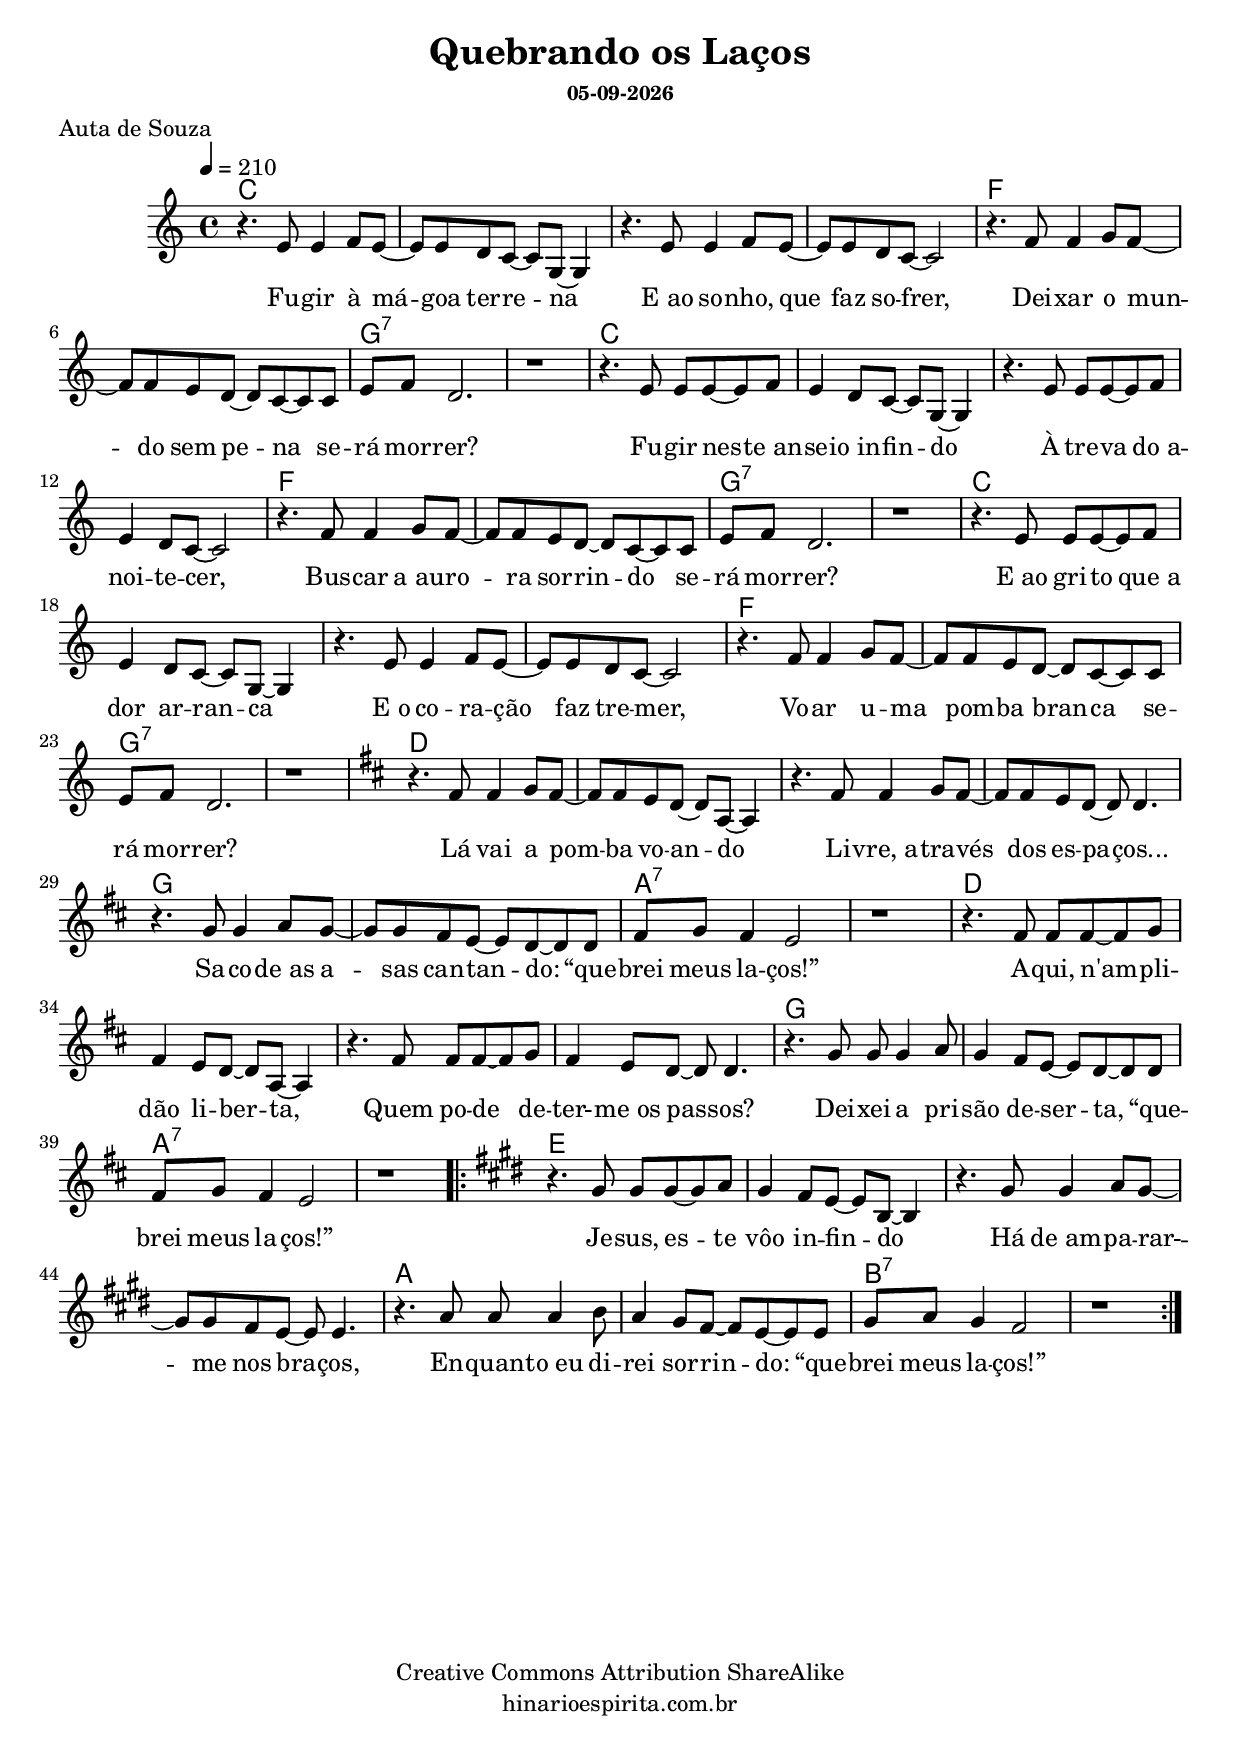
\version "2.16.0"
\pointAndClickOff

\header {
  title = "Quebrando os Laços"
  poet = "Auta de Souza"
  subsubtitle = #(strftime "%d-%m-%Y" (localtime (current-time)))
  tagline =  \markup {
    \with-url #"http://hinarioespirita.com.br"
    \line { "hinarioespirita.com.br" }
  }
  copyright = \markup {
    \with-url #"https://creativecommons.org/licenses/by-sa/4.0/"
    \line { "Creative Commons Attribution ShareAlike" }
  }
}

melodia = \relative c' {
  \key c \major
  \time 4/4
  \tempo 4 = 210
  \clef treble
  
  r4. e8 e4 f8 e~ | e e d c~ c g~ g4 | r4. e'8 e4 f8 e8~ | e e d c~ c2 |
  r4. f8 f4 g8 f~ f f e d~ d c~ c c | e f d2. | r1
  
  r4. e8 e e~ e f8 | e4 d8 c~ c g~ g4 | r4. e'8 e e~ e f8 | e4 d8 c~ c2 |
  r4. f8 f4 g8 f~ f f e d~ d c~ c c | e f d2. | r1
  
  r4. e8 e e~ e f8 | e4 d8 c~ c g~ g4 | r4. e'8 e4 f8 e~ | e e d c~ c2 |
  r4. f8 f4 g8 f~ f f e d~ d c~ c c | e f d2. | r1
  
  \key d \major
  r4. fis8 fis4 g8 fis~ | fis fis e8 d~ d a~ a4 | r4. fis'8 fis4 g8 fis~ | fis fis e8 d~ d d4. |
  r4. g8 g4 a8 g~ g g fis e~ e d~ d d | fis g fis4 e2 | r1
  
  r4. fis8 fis fis~ fis g8 | fis4 e8 d~ d a~ a4 | r4. fis'8 fis fis~ fis g8 | fis4 e8 d~ d d4. |
  r4. g8 g g4 a8 g4 fis8 e~ e d~ d d | fis g fis4 e2 | r1
  
  \key e \major
  \repeat volta 2 {
    r4. gis8 gis gis~ gis a8 | gis4 fis8 e~ e b~ b4 | r4. gis'8 gis4 a8 gis~ | gis gis fis e~ e e4. |
    r4. a8 a a4 b8 a4 gis8 fis~ fis e~ e e | gis a gis4 fis2 | r1
  }
}

letra = \lyricmode {
  Fu -- gir à má -- goa ter -- re -- na  
  E_ao so -- nho, que faz so -- frer,  
  Dei -- xar o mun -- do sem pe -- na se -- rá mor -- rer?  
  
  Fu -- gir nes -- te_an -- se -- io_in -- fin -- do  
  À tre -- va do_a -- noi -- te -- cer,  
  Bus -- car a_au -- ro -- ra sor -- rin -- do se -- rá mor -- rer?  
  
  E_ao gri -- to que_a dor ar -- ran -- ca  
  E_o co -- ra -- ção faz tre -- mer,  
  Vo -- ar u -- ma pom -- ba bran -- ca se -- rá mor -- rer?  
  
  Lá vai a pom -- ba vo -- an -- do  
  Li -- vre,_a -- tra -- vés dos es -- pa -- ços...  
  Sa -- co -- de_as a -- sas can -- tan -- do: “que -- brei meus la -- ços!”  
  
  A -- qui, n'am -- pli -- dão li -- ber -- ta,  
  Quem po -- de de -- ter- -- me_os pas -- sos?  
  Dei -- xei a pri -- são de -- ser -- ta, “que -- brei meus la -- ços!”  
  
  Je -- sus, es -- te vôo in -- fin -- do  
  Há de_am -- pa -- rar- -- me nos bra -- ços,  
  En -- quan -- to_eu di -- rei sor -- rin -- do: “que -- brei meus la -- ços!”  
}

harmonia = \chordmode {
  c\longa f\breve g:7
  c\longa f\breve g:7
  c\longa f\breve g:7
  
  d\longa g\breve a:7
  d\longa g\breve a:7
  
  \repeat volta 2 {
    e\longa a\breve b:7
  }
}

musica = <<
  \new ChordNames { \harmonia }
  \new Staff <<
    \new Voice = "melodia" { \melodia }
    \lyricsto "melodia" \new Lyrics \letra
    \set Staff.midiInstrument = #"acoustic grand"
  >>
>>

\score {
  \musica
  \layout {}
}

\score {
  \unfoldRepeats
  \musica
  \midi {}
}
  